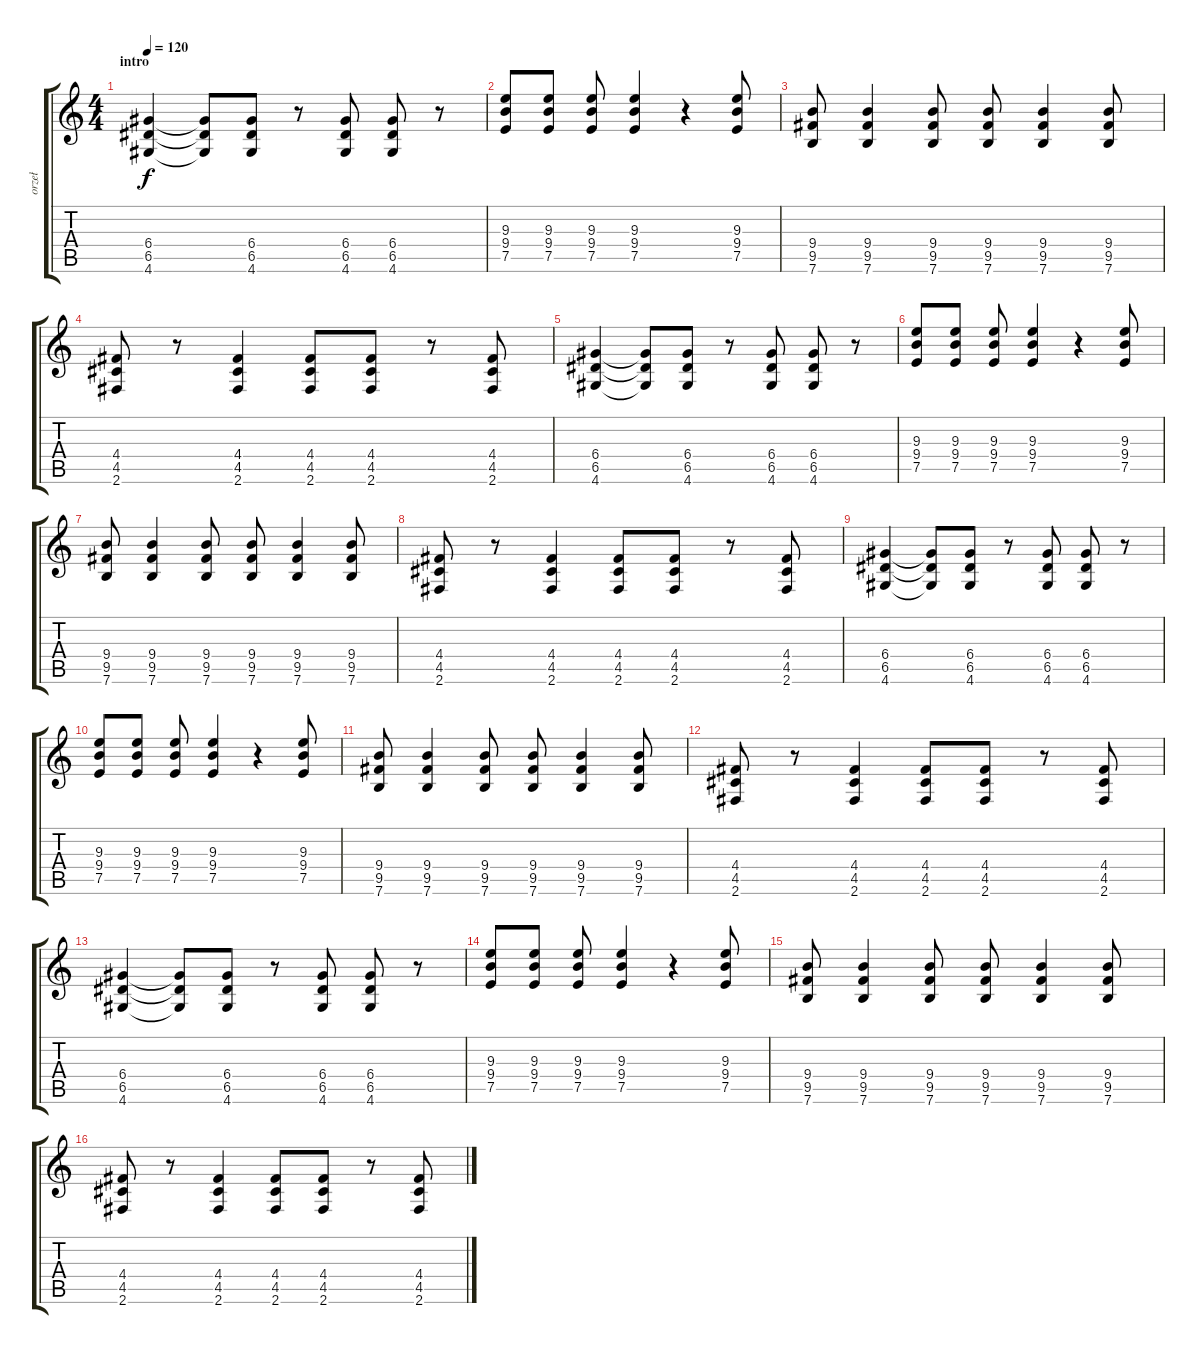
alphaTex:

\track ("orzeł" "orzeł") {instrument overdrivenguitar}
\staff {score tabs}
\tuning (E4 B3 G3 D3 A2 E2) {hide}
\ts (4 4)
\section ("" "intro")
\tempo 120
\clef g2
\ks c
(6.4 6.5 4.6).4{dy f instrument overdrivenguitar} (6.4{t} 6.5{t} 4.6{t}).8 (6.4 6.5 4.6).8 r.8 (6.4 6.5 4.6).8 (6.4 6.5 4.6).8 r.8 |
(9.3 9.4 7.5).8 (9.3 9.4 7.5).8 (9.3 9.4 7.5).8 (9.3 9.4 7.5).4 r.4 (9.3 9.4 7.5).8 |
(9.4 9.5 7.6).8 (9.4 9.5 7.6).4 (9.4 9.5 7.6).8 (9.4 9.5 7.6).8 (9.4 9.5 7.6).4 (9.4 9.5 7.6).8 |
(4.4 4.5 2.6).8 r.8 (4.4 4.5 2.6).4 (4.4 4.5 2.6).8 (4.4 4.5 2.6).8 r.8 (4.4 4.5 2.6).8 |
(6.4 6.5 4.6).4 (6.4{t} 6.5{t} 4.6{t}).8 (6.4 6.5 4.6).8 r.8 (6.4 6.5 4.6).8 (6.4 6.5 4.6).8 r.8 |
(9.3 9.4 7.5).8 (9.3 9.4 7.5).8 (9.3 9.4 7.5).8 (9.3 9.4 7.5).4 r.4 (9.3 9.4 7.5).8 |
(9.4 9.5 7.6).8 (9.4 9.5 7.6).4 (9.4 9.5 7.6).8 (9.4 9.5 7.6).8 (9.4 9.5 7.6).4 (9.4 9.5 7.6).8 |
(4.4 4.5 2.6).8 r.8 (4.4 4.5 2.6).4 (4.4 4.5 2.6).8 (4.4 4.5 2.6).8 r.8 (4.4 4.5 2.6).8 |
(6.4 6.5 4.6).4 (6.4{t} 6.5{t} 4.6{t}).8 (6.4 6.5 4.6).8 r.8 (6.4 6.5 4.6).8 (6.4 6.5 4.6).8 r.8 |
(9.3 9.4 7.5).8 (9.3 9.4 7.5).8 (9.3 9.4 7.5).8 (9.3 9.4 7.5).4 r.4 (9.3 9.4 7.5).8 |
(9.4 9.5 7.6).8 (9.4 9.5 7.6).4 (9.4 9.5 7.6).8 (9.4 9.5 7.6).8 (9.4 9.5 7.6).4 (9.4 9.5 7.6).8 |
(4.4 4.5 2.6).8 r.8 (4.4 4.5 2.6).4 (4.4 4.5 2.6).8 (4.4 4.5 2.6).8 r.8 (4.4 4.5 2.6).8 |
(6.4 6.5 4.6).4 (6.4{t} 6.5{t} 4.6{t}).8 (6.4 6.5 4.6).8 r.8 (6.4 6.5 4.6).8 (6.4 6.5 4.6).8 r.8 |
(9.3 9.4 7.5).8 (9.3 9.4 7.5).8 (9.3 9.4 7.5).8 (9.3 9.4 7.5).4 r.4 (9.3 9.4 7.5).8 |
(9.4 9.5 7.6).8 (9.4 9.5 7.6).4 (9.4 9.5 7.6).8 (9.4 9.5 7.6).8 (9.4 9.5 7.6).4 (9.4 9.5 7.6).8 |
(4.4 4.5 2.6).8 r.8 (4.4 4.5 2.6).4 (4.4 4.5 2.6).8 (4.4 4.5 2.6).8 r.8 (4.4 4.5 2.6).8
